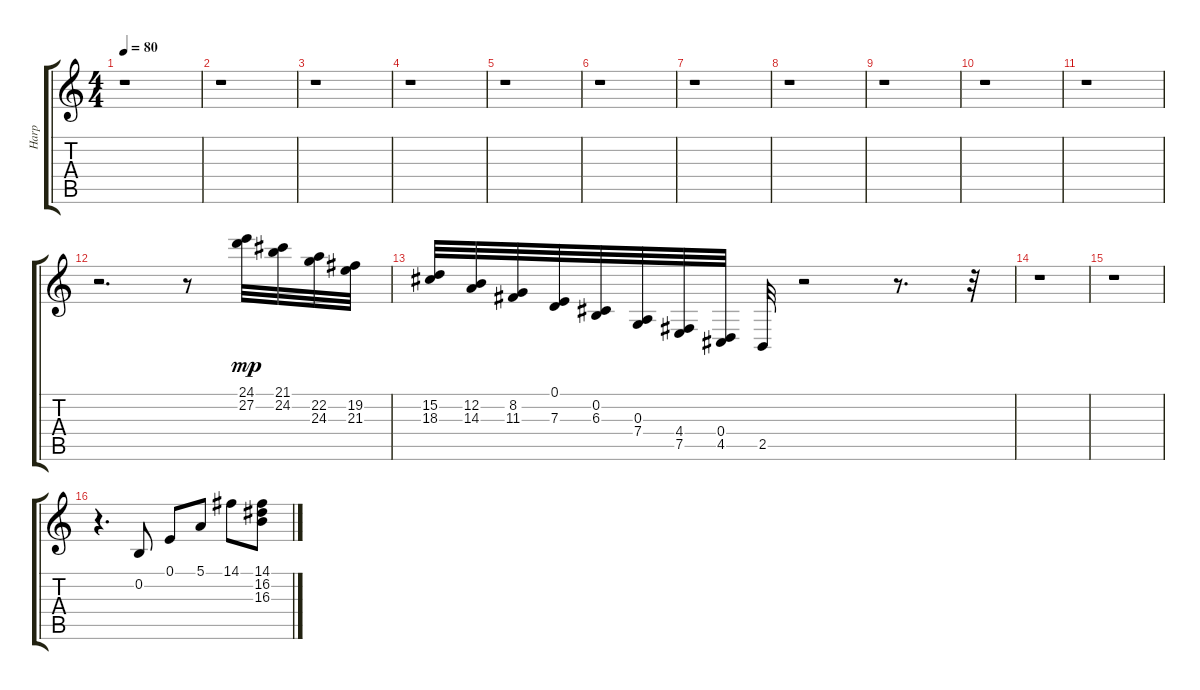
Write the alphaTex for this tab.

\track ("Harp" "Harp") {instrument orchestralharp}
\staff {score tabs}
\tuning (E4 B3 G3 D3 A2 E2) {hide}
\ts (4 4)
\tempo 80
\clef g2
\ks c
r.1{dy mp instrument orchestralharp} |
r.1 |
r.1 |
r.1 |
r.1 |
r.1 |
r.1 |
r.1 |
r.1 |
r.1 |
r.1 |
r.2{d} r.8 (24.1 27.2).32 (21.1 24.2).32 (22.2 24.3).32 (19.2 21.3).32 |
(15.2 18.3).32 (12.2 14.3).32 (8.2 11.3).32 (0.1 7.3).32 (0.2 6.3).32 (0.3 7.4).32 (4.4 7.5).32 (0.4 4.5).32 2.5.32 r.2 r.8{d} r.32 |
r.1 |
r.1 |
r.4{d} 0.2.8 0.1.8 5.1.8 14.1.8 (14.1 16.2 16.3).8
